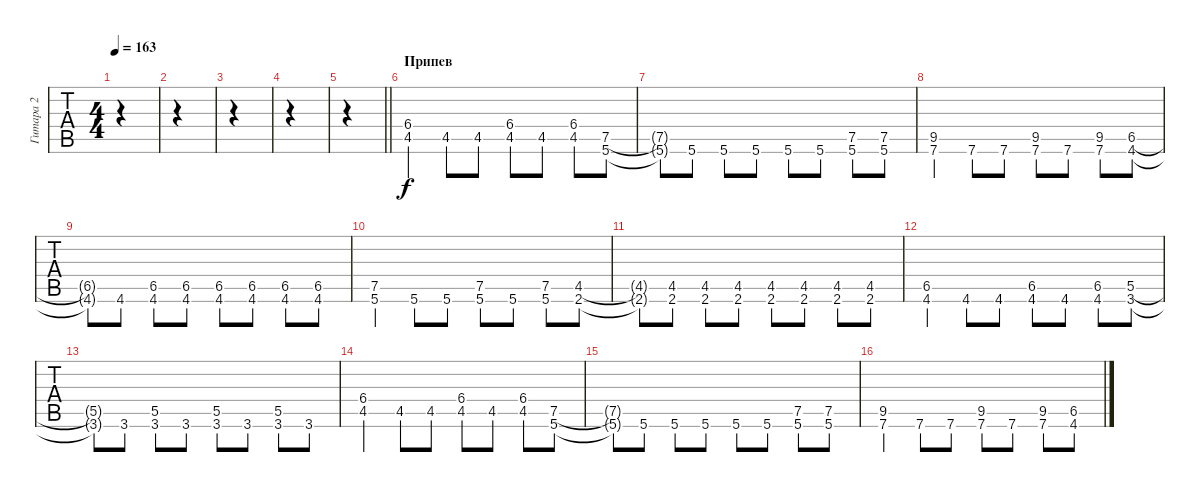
\track ("Гитара 2" "Гитара 2") {instrument distortionguitar}
\staff {tabs}
\tuning (E4 B3 G3 D3 A2 E2) {hide}
\ts (4 4)
\tempo 163
\clef g2
\ks c
|
|
|
|
\barLineRight lightlight
|
\section ("" "Припев")
(6.4 4.5).4 4.5.8 4.5.8 (6.4 4.5).8 4.5.8 (6.4 4.5).8 (7.5 5.6).8 |
(7.5{t} 5.6{t}).8 5.6.8 5.6.8 5.6.8 5.6.8 5.6.8 (7.5 5.6).8 (7.5 5.6).8 |
(9.5 7.6).4 7.6.8 7.6.8 (9.5 7.6).8 7.6.8 (9.5 7.6).8 (6.5 4.6).8 |
(6.5{t} 4.6{t}).8 4.6.8 (6.5 4.6).8 (6.5 4.6).8 (6.5 4.6).8 (6.5 4.6).8 (6.5 4.6).8 (6.5 4.6).8 |
(7.5 5.6).4 5.6.8 5.6.8 (7.5 5.6).8 5.6.8 (7.5 5.6).8 (4.5 2.6).8 |
(4.5{t} 2.6{t}).8 (4.5 2.6).8 (4.5 2.6).8 (4.5 2.6).8 (4.5 2.6).8 (4.5 2.6).8 (4.5 2.6).8 (4.5 2.6).8 |
(6.5 4.6).4 4.6.8 4.6.8 (6.5 4.6).8 4.6.8 (6.5 4.6).8 (5.5 3.6).8 |
(5.5{t} 3.6{t}).8 3.6.8 (5.5 3.6).8 3.6.8 (5.5 3.6).8 3.6.8 (5.5 3.6).8 3.6.8 |
(6.4 4.5).4 4.5.8 4.5.8 (6.4 4.5).8 4.5.8 (6.4 4.5).8 (7.5 5.6).8 |
(7.5{t} 5.6{t}).8 5.6.8 5.6.8 5.6.8 5.6.8 5.6.8 (7.5 5.6).8 (7.5 5.6).8 |
(9.5 7.6).4 7.6.8 7.6.8 (9.5 7.6).8 7.6.8 (9.5 7.6).8 (6.5 4.6).8
